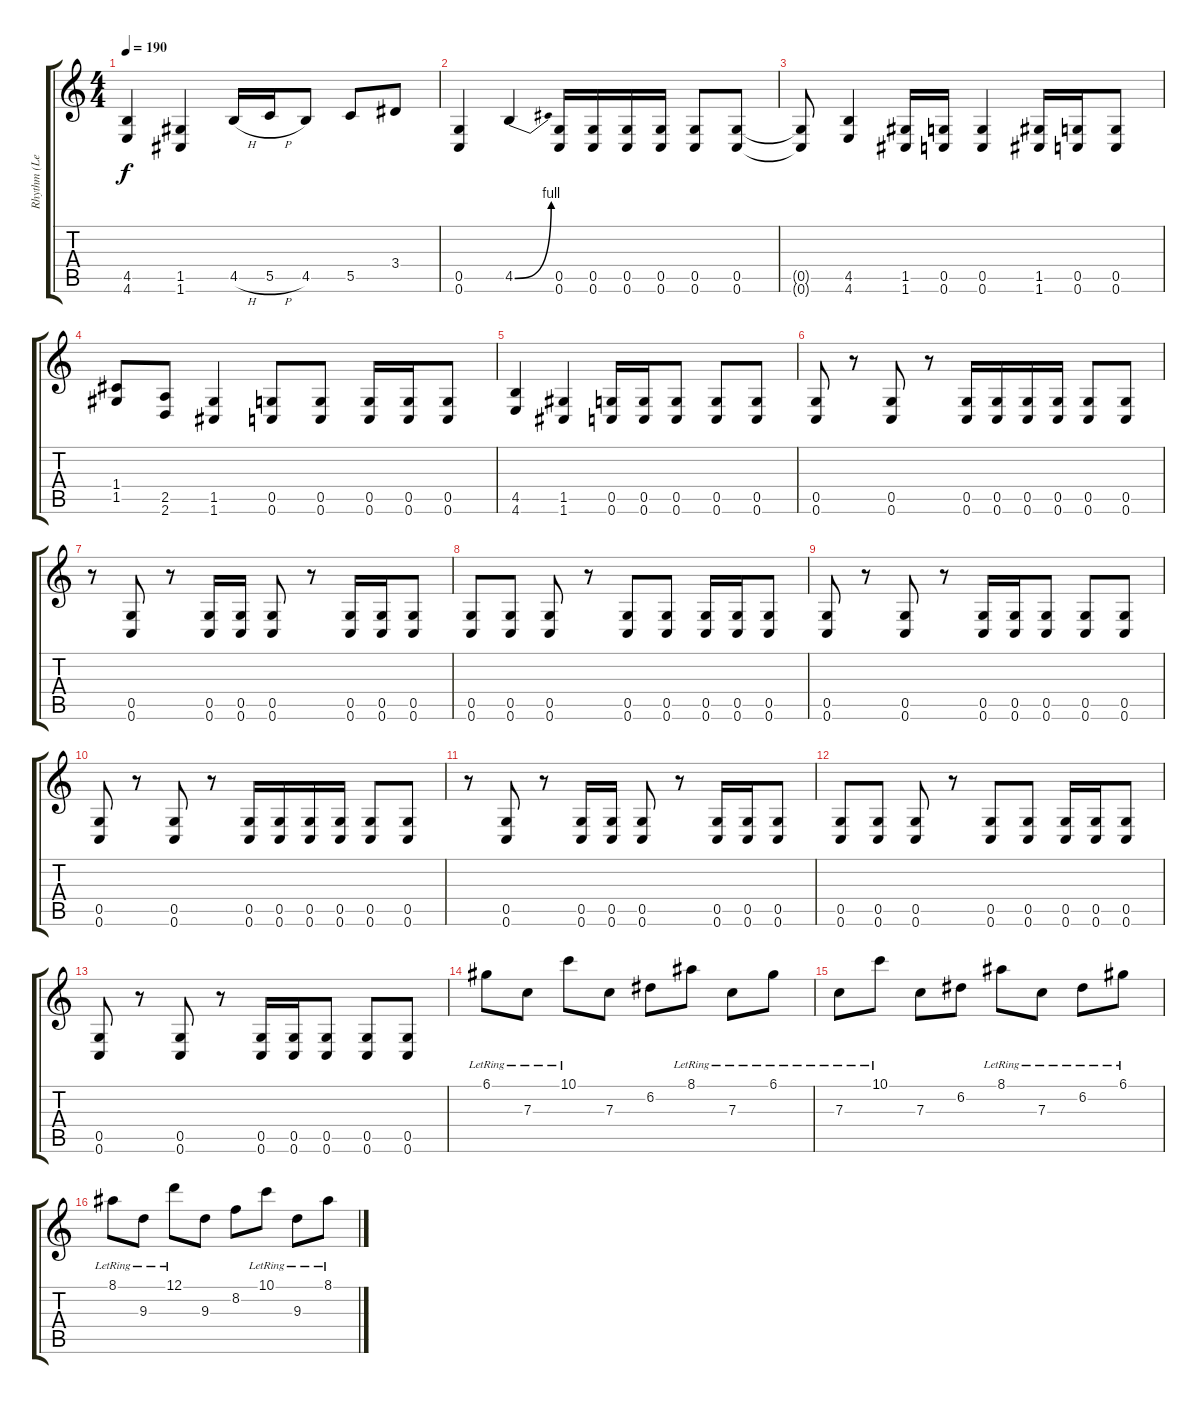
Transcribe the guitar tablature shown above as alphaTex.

\track ("Rhythm (Left)" "Rhythm (Le") {instrument distortionguitar}
\staff {score tabs}
\tuning (D4 A3 F3 C3 G2 C2) {hide}
\ts (4 4)
\tempo 190
\clef g2
\ks c
(4.5 4.6).4{dy f} (1.5 1.6).4 4.5{h}.16 5.5{h}.16 4.5.8 5.5.8 3.4.8 |
(0.5 0.6).4 4.5{be (bend 0 0 60 4)}.4 (0.5 0.6).16 (0.5 0.6).16 (0.5 0.6).16 (0.5 0.6).16 (0.5 0.6).8 (0.5 0.6).8 |
(0.5{t} 0.6{t}).8 (4.5 4.6).4 (1.5 1.6).16 (0.5 0.6).16 (0.5 0.6).4 (1.5 1.6).16 (0.5 0.6).16 (0.5 0.6).8 |
(1.4 1.5).8 (2.5 2.6).8 (1.5 1.6).4 (0.5 0.6).8 (0.5 0.6).8 (0.5 0.6).16 (0.5 0.6).16 (0.5 0.6).8 |
(4.5 4.6).4 (1.5 1.6).4 (0.5 0.6).16 (0.5 0.6).16 (0.5 0.6).8 (0.5 0.6).8 (0.5 0.6).8 |
(0.5 0.6).8 r.8 (0.5 0.6).8 r.8 (0.5 0.6).16 (0.5 0.6).16 (0.5 0.6).16 (0.5 0.6).16 (0.5 0.6).8 (0.5 0.6).8 |
r.8 (0.5 0.6).8 r.8 (0.5 0.6).16 (0.5 0.6).16 (0.5 0.6).8 r.8 (0.5 0.6).16 (0.5 0.6).16 (0.5 0.6).8 |
(0.5 0.6).8 (0.5 0.6).8 (0.5 0.6).8 r.8 (0.5 0.6).8 (0.5 0.6).8 (0.5 0.6).16 (0.5 0.6).16 (0.5 0.6).8 |
(0.5 0.6).8 r.8 (0.5 0.6).8 r.8 (0.5 0.6).16 (0.5 0.6).16 (0.5 0.6).8 (0.5 0.6).8 (0.5 0.6).8 |
(0.5 0.6).8 r.8 (0.5 0.6).8 r.8 (0.5 0.6).16 (0.5 0.6).16 (0.5 0.6).16 (0.5 0.6).16 (0.5 0.6).8 (0.5 0.6).8 |
r.8 (0.5 0.6).8 r.8 (0.5 0.6).16 (0.5 0.6).16 (0.5 0.6).8 r.8 (0.5 0.6).16 (0.5 0.6).16 (0.5 0.6).8 |
(0.5 0.6).8 (0.5 0.6).8 (0.5 0.6).8 r.8 (0.5 0.6).8 (0.5 0.6).8 (0.5 0.6).16 (0.5 0.6).16 (0.5 0.6).8 |
(0.5 0.6).8 r.8 (0.5 0.6).8 r.8 (0.5 0.6).16 (0.5 0.6).16 (0.5 0.6).8 (0.5 0.6).8 (0.5 0.6).8 |
6.1{lr}.8 7.3{lr}.8 10.1{lr}.8 7.3.8 6.2.8 8.1{lr}.8 7.3{lr}.8 6.1{lr}.8 |
7.3{lr}.8 10.1{lr}.8 7.3.8 6.2.8 8.1{lr}.8 7.3{lr}.8 6.2{lr}.8 6.1{lr}.8 |
8.1{lr}.8 9.3{lr}.8 12.1{lr}.8 9.3.8 8.2.8 10.1{lr}.8 9.3{lr}.8 8.1{lr}.8
